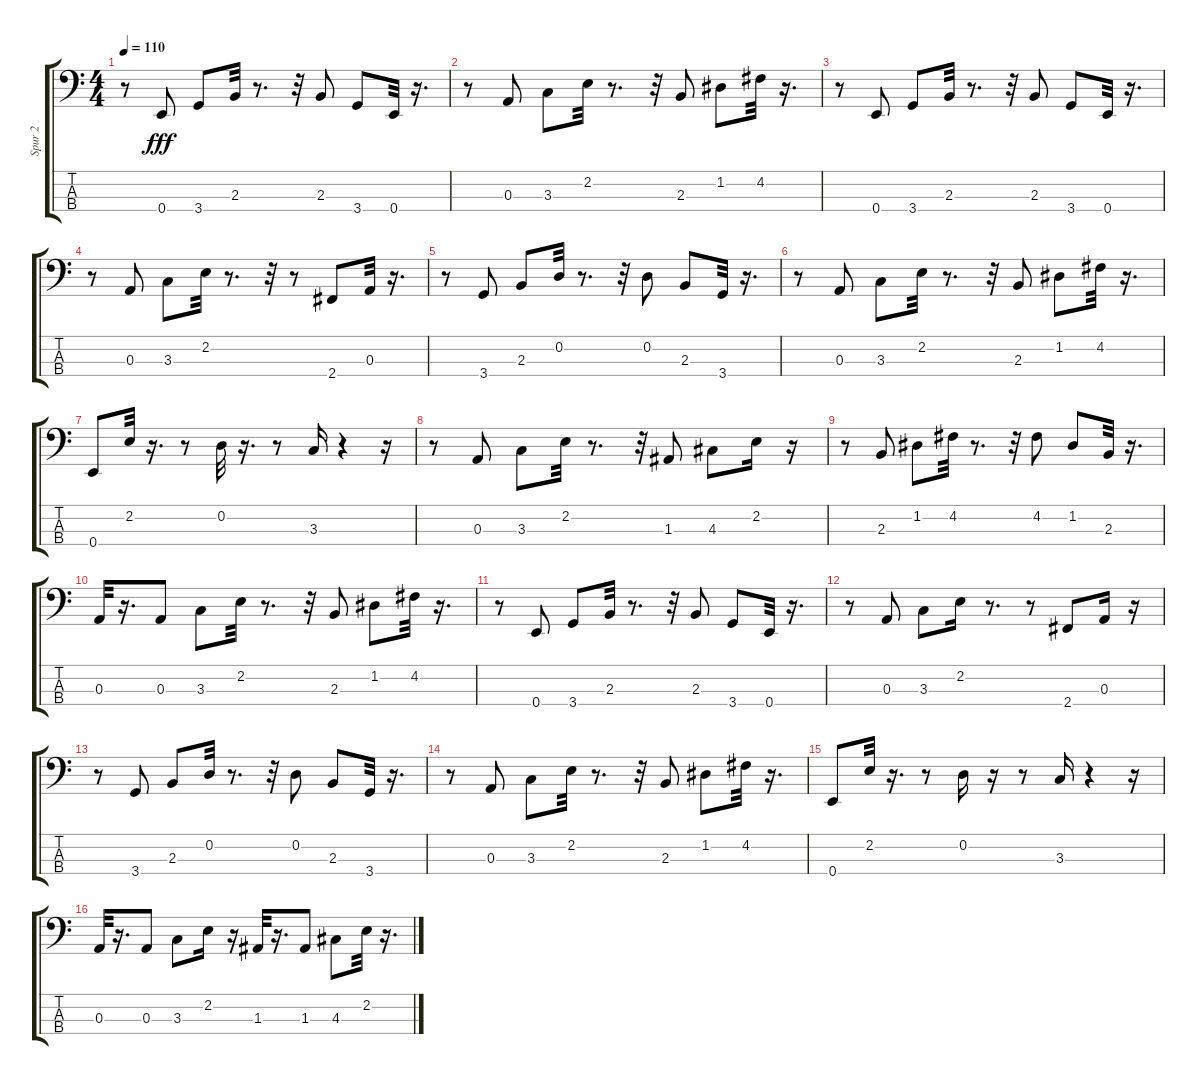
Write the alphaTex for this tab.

\track ("Spur 2" "Spur 2") {instrument electricbassfinger}
\staff {score tabs}
\tuning (G2 D2 A1 E1) {hide}
\ts (4 4)
\tempo 110
\clef f4
\ks c
r.8{dy fff} 0.4.8 3.4.8 2.3.32 r.8{d} r.32 2.3.8 3.4.8 0.4.32 r.16{d} |
r.8 0.3.8 3.3.8 2.2.32 r.8{d} r.32 2.3.8 1.2.8 4.2.32 r.16{d} |
r.8 0.4.8 3.4.8 2.3.32 r.8{d} r.32 2.3.8 3.4.8 0.4.32 r.16{d} |
r.8 0.3.8 3.3.8 2.2.32 r.8{d} r.32 r.8 2.4.8 0.3.32 r.16{d} |
r.8 3.4.8 2.3.8 0.2.32 r.8{d} r.32 0.2.8 2.3.8 3.4.32 r.16{d} |
r.8 0.3.8 3.3.8 2.2.32 r.8{d} r.32 2.3.8 1.2.8 4.2.32 r.16{d} |
0.4.8 2.2.32 r.16{d} r.8 0.2.32 r.16{d} r.8 3.3.16 r.4 r.16 |
r.8 0.3.8 3.3.8 2.2.32 r.8{d} r.32 1.3.8 4.3.8 2.2.16 r.16 |
r.8 2.3.8 1.2.8 4.2.32 r.8{d} r.32 4.2.8 1.2.8 2.3.32 r.16{d} |
0.3.32 r.16{d} 0.3.8 3.3.8 2.2.32 r.8{d} r.32 2.3.8 1.2.8 4.2.32 r.16{d} |
r.8 0.4.8 3.4.8 2.3.32 r.8{d} r.32 2.3.8 3.4.8 0.4.32 r.16{d} |
r.8 0.3.8 3.3.8 2.2.16 r.8{d} r.8 2.4.8 0.3.16 r.16 |
r.8 3.4.8 2.3.8 0.2.32 r.8{d} r.32 0.2.8 2.3.8 3.4.32 r.16{d} |
r.8 0.3.8 3.3.8 2.2.32 r.8{d} r.32 2.3.8 1.2.8 4.2.32 r.16{d} |
0.4.8 2.2.32 r.16{d} r.8 0.2.16 r.16 r.8 3.3.16 r.4 r.16 |
0.3.32 r.16{d} 0.3.8 3.3.8 2.2.16 r.16 1.3.32 r.16{d} 1.3.8 4.3.8 2.2.32 r.16{d}
